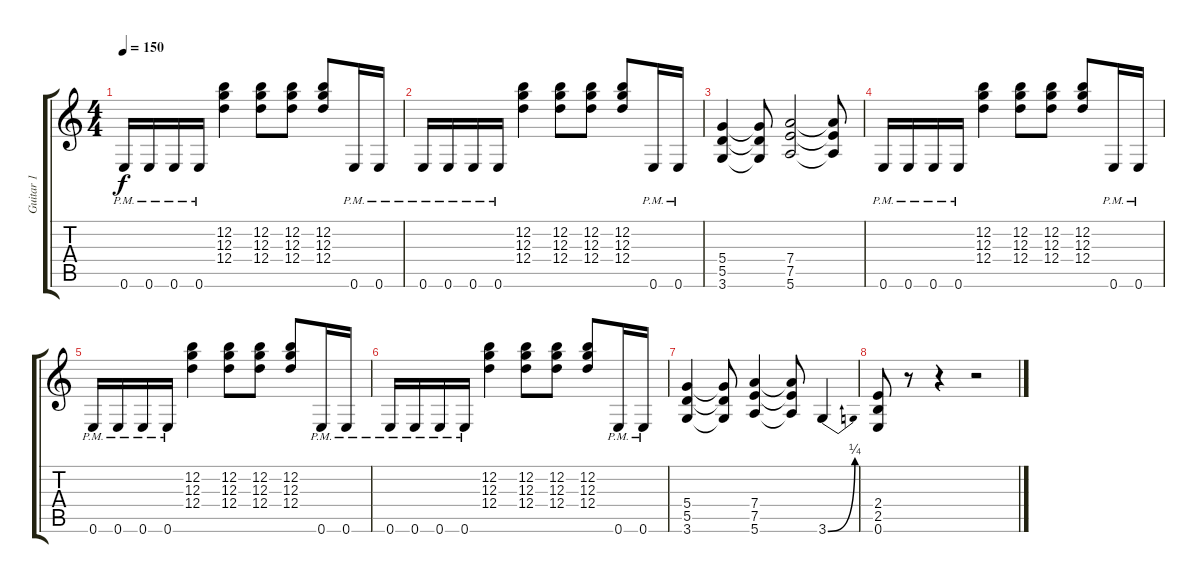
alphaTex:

\track ("Guitar 1" "Guitar 1") {instrument distortionguitar}
\staff {score tabs}
\tuning (E4 B3 G3 D3 A2 E2) {hide}
\ts (4 4)
\tempo 150
\clef g2
\ks c
0.6{pm}.16{dy f} 0.6{pm}.16 0.6{pm}.16 0.6{pm}.16 (12.2 12.3 12.4).4 (12.2 12.3 12.4).8 (12.2 12.3 12.4).8 (12.2 12.3 12.4).8 0.6{pm}.16 0.6{pm}.16 |
0.6{pm}.16 0.6{pm}.16 0.6{pm}.16 0.6{pm}.16 (12.2 12.3 12.4).4 (12.2 12.3 12.4).8 (12.2 12.3 12.4).8 (12.2 12.3 12.4).8 0.6{pm}.16 0.6{pm}.16 |
(5.4 5.5 3.6).4 (5.4{t} 5.5{t} 3.6{t}).8 (7.4 7.5 5.6).2 (7.4{t} 7.5{t} 5.6{t}).8 |
0.6{pm}.16 0.6{pm}.16 0.6{pm}.16 0.6{pm}.16 (12.2 12.3 12.4).4 (12.2 12.3 12.4).8 (12.2 12.3 12.4).8 (12.2 12.3 12.4).8 0.6{pm}.16 0.6{pm}.16 |
0.6{pm}.16 0.6{pm}.16 0.6{pm}.16 0.6{pm}.16 (12.2 12.3 12.4).4 (12.2 12.3 12.4).8 (12.2 12.3 12.4).8 (12.2 12.3 12.4).8 0.6{pm}.16 0.6{pm}.16 |
0.6{pm}.16 0.6{pm}.16 0.6{pm}.16 0.6{pm}.16 (12.2 12.3 12.4).4 (12.2 12.3 12.4).8 (12.2 12.3 12.4).8 (12.2 12.3 12.4).8 0.6{pm}.16 0.6{pm}.16 |
(5.4 5.5 3.6).4 (5.4{t} 5.5{t} 3.6{t}).8 (7.4 7.5 5.6).4 (7.4{t} 7.5{t} 5.6{t}).8 3.6{be (bend 0 0 60 1)}.4 |
(2.4 2.5 0.6).8 r.8 r.4 r.2
